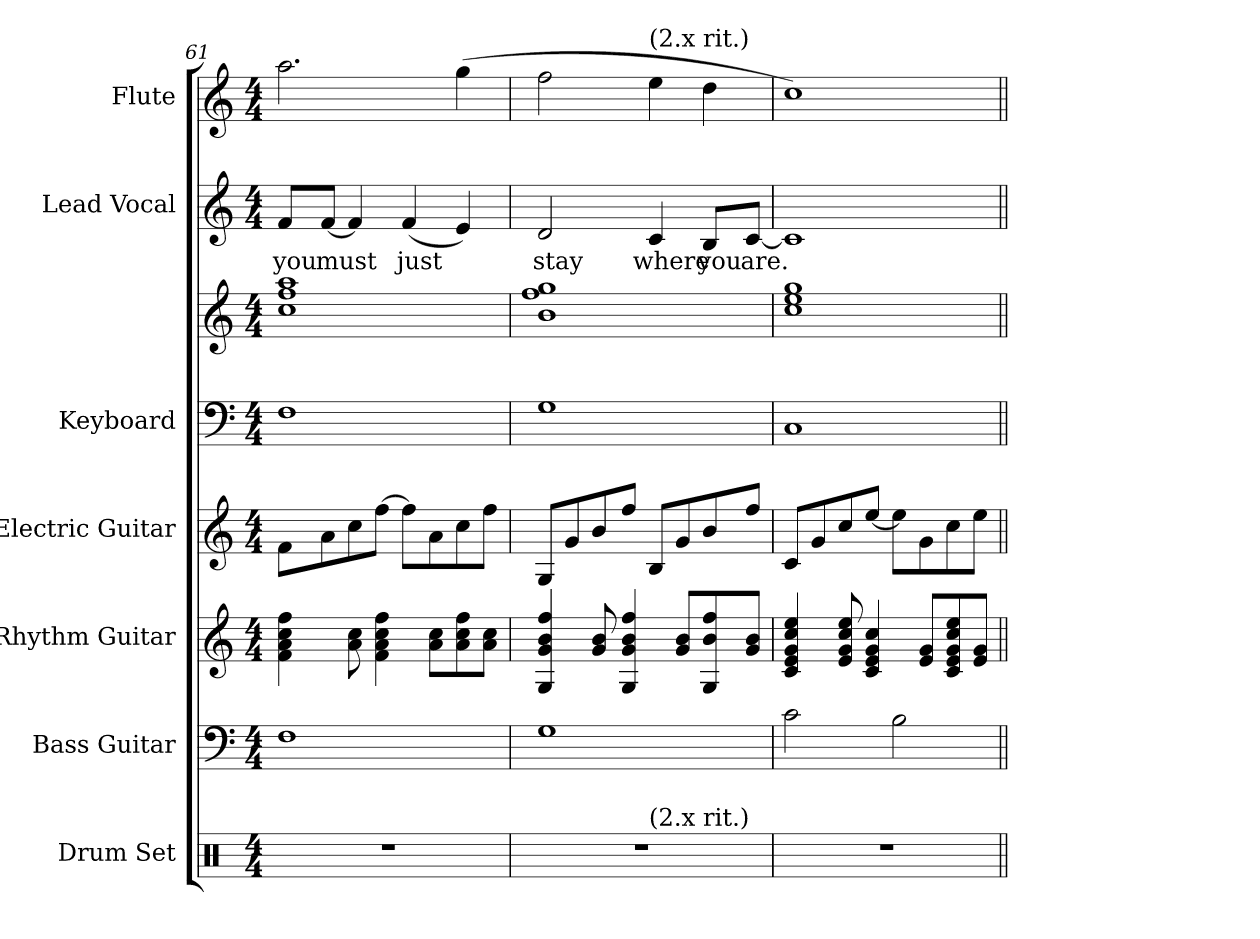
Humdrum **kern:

**kern	**kern	**kern	**kern	**kern	**kern	**kern	**text	**kern
*part7	*part6	*part5	*part4	*part3	*part3	*part2	*part2	*part1
*staff8	*staff7	*staff6	*staff5	*staff4	*staff3	*staff2	*staff2	*staff1
*I"Drum Set	*I"Bass Guitar	*I"Rhythm Guitar	*I"Electric Guitar	*I"Keyboard	*	*I"Lead Vocal	*	*I"Flute
*I'Dr.	*I'Bass	*I'Rhy.	*I'E. Gtr.	*I'Kbd.	*	*	*	*I'Fl.
!!LO:LB:g=z
*clefX	*clefF4	*clefG2	*clefG2	*clefF4	*clefG2	*clefG2	*	*clefG2
*	*ITrd7c12	*ITrd7c12	*ITrd7c12	*	*	*	*	*
*k[]	*k[]	*k[]	*k[]	*k[]	*k[]	*k[]	*	*k[]
*C:	*C:	*C:	*C:	*C:	*C:	*C:	*	*C:
*M4/4	*M4/4	*M4/4	*M4/4	*M4/4	*M4/4	*M4/4	*	*M4/4
=61	=61	=61	=61	=61	=61	=61	=61	=61
!	!	!	!	!	!	!	!LO:LY:b:color=#000000	!
1r	1FFi	4Fi\ 4Ai 4ci 4fi	8Fi\L	1Fi	1cci 1ffi 1aai	8fi/L	you	2.aai\
!	!	!	!	!	!	!	!LO:LY:b:color=#000000	!
.	.	.	8Ai\	.	.	[<8fi/J	must	.
.	.	8Ai\ 8ci	8ci\	.	.	4fi/]	.	.
.	.	4Fi\ 4Ai 4ci 4fi	[>8fi\J	.	.	.	.	.
!	!	!	!	!	!	!	!LO:LY:b:color=#000000	!
.	.	.	8fi\L]	.	.	(4fi/	just	.
.	.	8Ai\ 8ciL	8Ai\	.	.	.	.	.
.	.	8Ai\ 8ci 8fi	8ci\	.	.	4ei/)	.	(4ggi\
.	.	8Ai\ 8ciJ	8fi\J	.	.	.	.	.
=62	=62	=62	=62	=62	=62	=62	=62	=62
!	!	!	!	!	!	!	!LO:LY:b:color=#000000	!
*^	*	*	*	*	*	*	*	*
1r	2ryy	1GGi	4GGi/ 4Gi 4Bi 4fi	8GGi/L	1Gi	1bi 1ffi 1ggi	2di/	stay	2ffi\
.	.	.	.	8Gi/	.	.	.	.	.
.	.	.	8Gi/ 8Bi	8Bi/	.	.	.	.	.
.	.	.	4GGi/ 4Gi 4Bi 4fi	8fi/J	.	.	.	.	.
!	!	!	!	!	!	!	!	!	!LO:TX:a:t=(2.x rit.)
!	!LO:TX:a:t=(2.x rit.)	!	!	!	!	!	!	!	!
!	!	!	!	!	!	!	!	!LO:LY:b:color=#000000	!
.	2ryy	.	.	8BBi/L	.	.	4ci/	where	4eei\
.	.	.	8Gi/ 8BiL	8Gi/	.	.	.	.	.
!	!	!	!	!	!	!	!	!LO:LY:b:color=#000000	!
.	.	.	8GGi/ 8Bi 8fi	8Bi/	.	.	8Bi/L	you	4ddi\
!	!	!	!	!	!	!	!	!LO:LY:b:color=#000000	!
.	.	.	8Gi/ 8BiJ	8fi/J	.	.	[<8ci/J	are.	.
*v	*v	*	*	*	*	*	*	*	*
=63	=63	=63	=63	=63	=63	=63	=63	=63
1r	2Ci\	4Ci/ 4Ei 4Gi 4ci 4ei	8Ci/L	1Ci	1cci 1eei 1ggi	1ci]	.	1cci)
.	.	.	8Gi/	.	.	.	.	.
.	.	8Ei/ 8Gi 8ci 8ei	8ci/	.	.	.	.	.
.	.	4Ci/ 4Ei 4Gi 4ci	[<8ei/J	.	.	.	.	.
.	2BBi\	.	8ei\L]	.	.	.	.	.
.	.	8Ei/ 8GiL	8Gi\	.	.	.	.	.
.	.	8Ci/ 8Ei 8Gi 8ci 8ei	8ci\	.	.	.	.	.
.	.	8Ei/ 8GiJ	8ei\J	.	.	.	.	.
=||	=||	=||	=||	=||	=||	=||	=||	=||
*-	*-	*-	*-	*-	*-	*-	*-	*-
